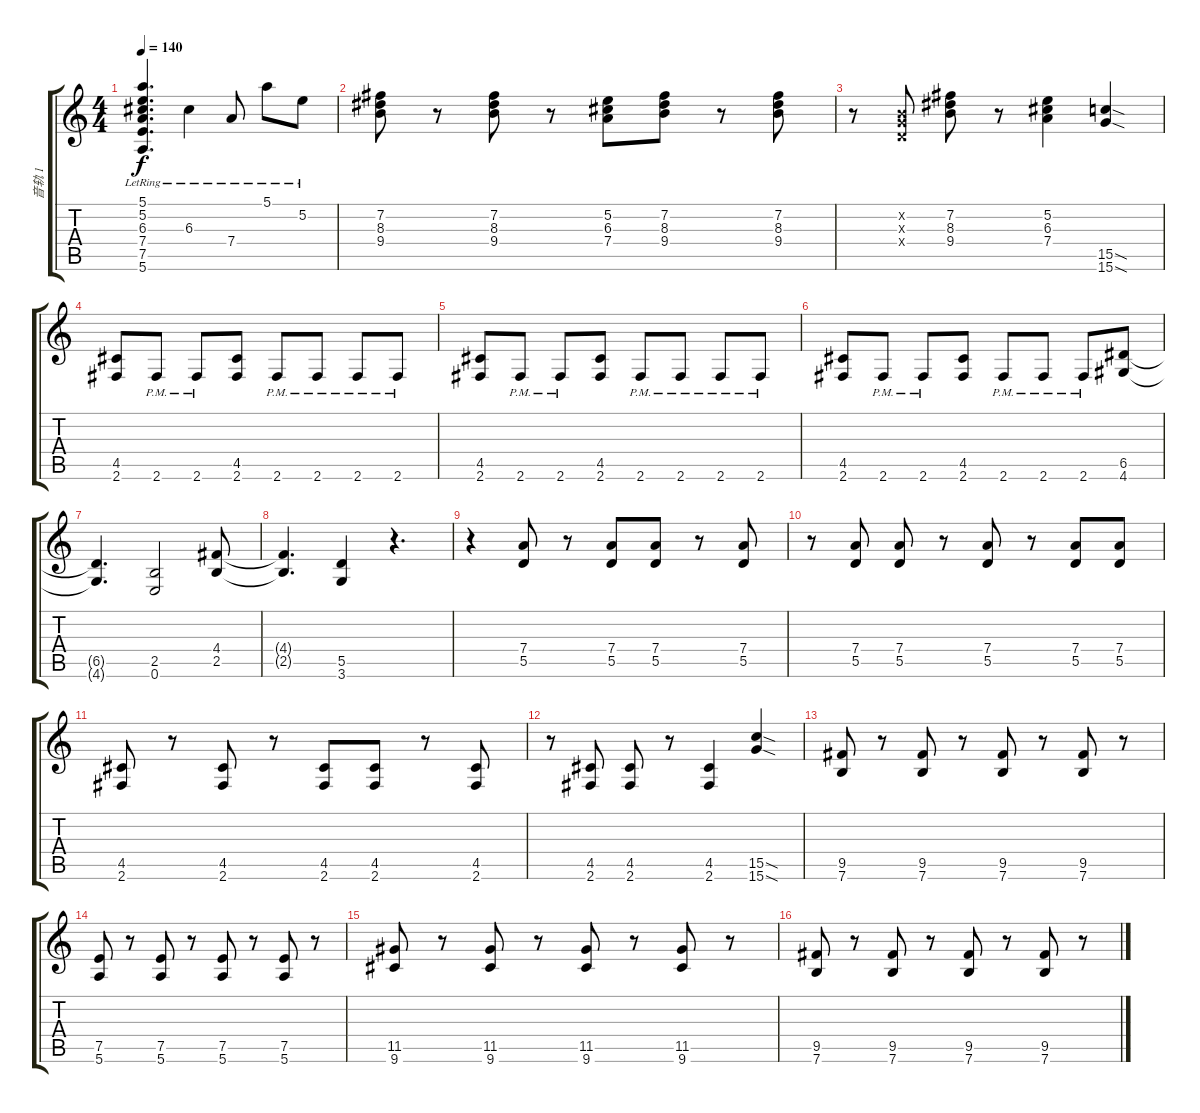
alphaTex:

\track ("音轨 1" "音轨 1") {instrument distortionguitar}
\staff {score tabs}
\tuning (E4 B3 G3 D3 A2 E2) {hide}
\ts (4 4)
\tempo 140
\clef g2
\ks c
(5.1{lr} 5.2{lr} 6.3{lr} 7.4{lr} 7.5{lr} 5.6{lr}).4{d dy f} 6.3{lr}.4 7.4{lr}.8 5.1{lr}.8 5.2{lr}.8 |
(7.2 8.3 9.4).8 r.8 (7.2 8.3 9.4).8 r.8 (5.2 6.3 7.4).8 (7.2 8.3 9.4).8 r.8 (7.2 8.3 9.4).8 |
r.8 (0.2{x} 0.3{x} 0.4{x}).8 (7.2 8.3 9.4).8 r.8 (5.2 6.3 7.4).4 (15.5{sod} 15.6{sod}).4 |
(4.5 2.6).8 2.6{pm}.8 2.6{pm}.8 (4.5 2.6).8 2.6{pm}.8 2.6{pm}.8 2.6{pm}.8 2.6{pm}.8 |
(4.5 2.6).8 2.6{pm}.8 2.6{pm}.8 (4.5 2.6).8 2.6{pm}.8 2.6{pm}.8 2.6{pm}.8 2.6{pm}.8 |
(4.5 2.6).8 2.6{pm}.8 2.6{pm}.8 (4.5 2.6).8 2.6{pm}.8 2.6{pm}.8 2.6{pm}.8 (6.5 4.6).8 |
(6.5{t} 4.6{t}).4{d} (2.5 0.6).2 (4.4 2.5).8 |
(4.4{t} 2.5{t}).4{d} (5.5 3.6).4 r.4{d} |
r.4 (7.4 5.5).8 r.8 (7.4 5.5).8 (7.4 5.5).8 r.8 (7.4 5.5).8 |
r.8 (7.4 5.5).8 (7.4 5.5).8 r.8 (7.4 5.5).8 r.8 (7.4 5.5).8 (7.4 5.5).8 |
(4.5 2.6).8 r.8 (4.5 2.6).8 r.8 (4.5 2.6).8 (4.5 2.6).8 r.8 (4.5 2.6).8 |
r.8 (4.5 2.6).8 (4.5 2.6).8 r.8 (4.5 2.6).4 (15.5{sod} 15.6{sod}).4 |
(9.5 7.6).8 r.8 (9.5 7.6).8 r.8 (9.5 7.6).8 r.8 (9.5 7.6).8 r.8 |
(7.5 5.6).8 r.8 (7.5 5.6).8 r.8 (7.5 5.6).8 r.8 (7.5 5.6).8 r.8 |
(11.5 9.6).8 r.8 (11.5 9.6).8 r.8 (11.5 9.6).8 r.8 (11.5 9.6).8 r.8 |
(9.5 7.6).8 r.8 (9.5 7.6).8 r.8 (9.5 7.6).8 r.8 (9.5 7.6).8 r.8
